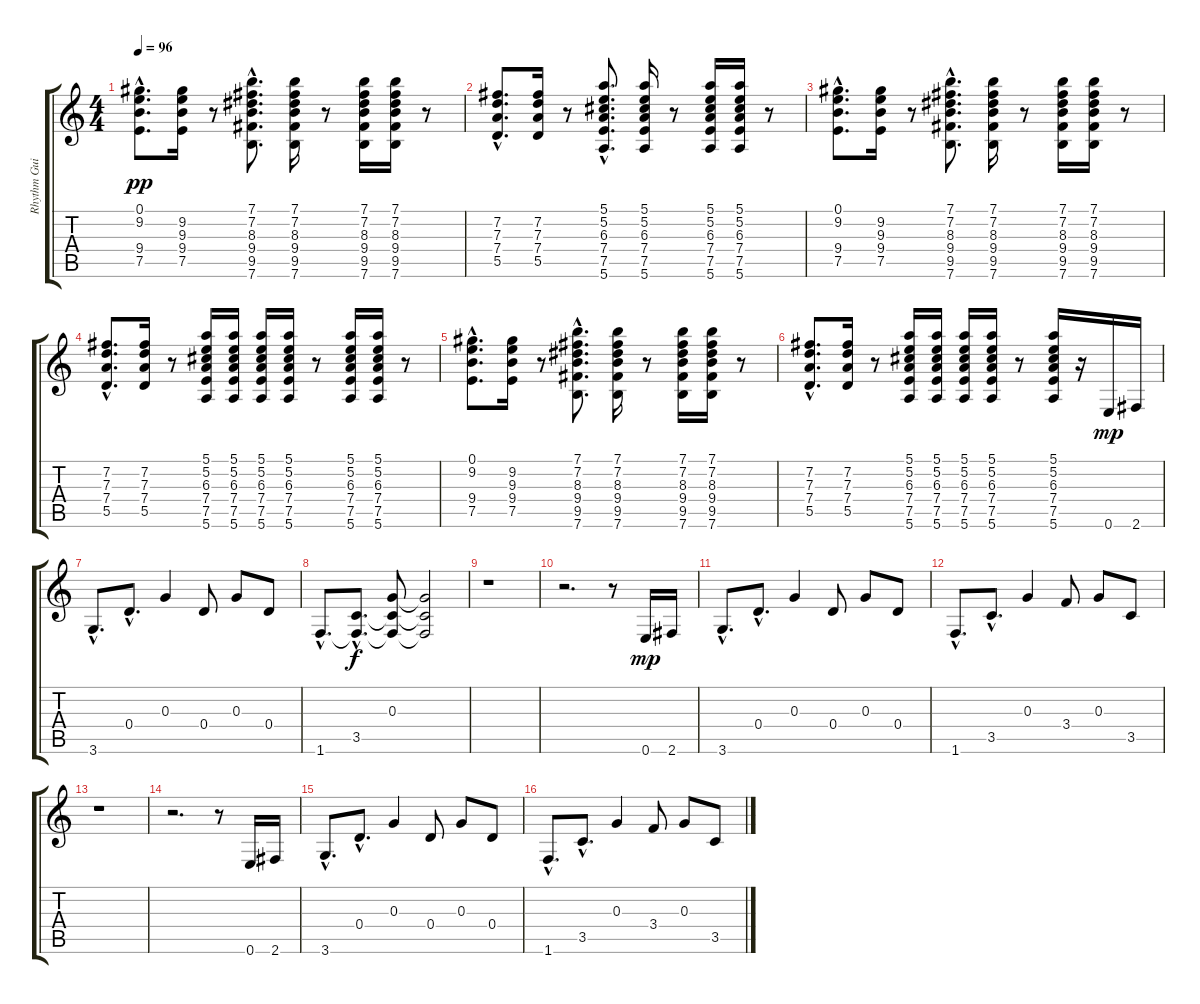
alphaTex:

\track ("Rhythm Guitar" "Rhythm Gui") {instrument electricguitarclean}
\staff {score tabs}
\tuning (E4 B3 G3 D3 A2 E2) {hide}
\ts (4 4)
\tempo 96
\clef g2
\ks c
(0.1{hac} 9.2{hac} 9.4{hac} 7.5{hac}).8{d dy pp} (9.2 9.3 9.4 7.5).16 r.8 (7.1{hac} 7.2{hac} 8.3{hac} 9.4{hac} 9.5{hac} 7.6{hac}).8{d} (7.1 7.2 8.3 9.4 9.5 7.6).16 r.8 (7.1 7.2 8.3 9.4 9.5 7.6).16 (7.1 7.2 8.3 9.4 9.5 7.6).16 r.8 |
(7.2{hac} 7.3{hac} 7.4{hac} 5.5{hac}).8{d} (7.2 7.3 7.4 5.5).16 r.8 (5.1{hac} 5.2{hac} 6.3{hac} 7.4{hac} 7.5{hac} 5.6{hac}).8{d} (5.1 5.2 6.3 7.4 7.5 5.6).16 r.8 (5.1 5.2 6.3 7.4 7.5 5.6).16 (5.1 5.2 6.3 7.4 7.5 5.6).16 r.8 |
(0.1{hac} 9.2{hac} 9.4{hac} 7.5{hac}).8{d} (9.2 9.3 9.4 7.5).16 r.8 (7.1{hac} 7.2{hac} 8.3{hac} 9.4{hac} 9.5{hac} 7.6{hac}).8{d} (7.1 7.2 8.3 9.4 9.5 7.6).16 r.8 (7.1 7.2 8.3 9.4 9.5 7.6).16 (7.1 7.2 8.3 9.4 9.5 7.6).16 r.8 |
(7.2{hac} 7.3{hac} 7.4{hac} 5.5{hac}).8{d} (7.2 7.3 7.4 5.5).16 r.8 (5.1 5.2 6.3 7.4 7.5 5.6).16 (5.1 5.2 6.3 7.4 7.5 5.6).16 (5.1 5.2 6.3 7.4 7.5 5.6).16 (5.1 5.2 6.3 7.4 7.5 5.6).16 r.8 (5.1 5.2 6.3 7.4 7.5 5.6).16 (5.1 5.2 6.3 7.4 7.5 5.6).16 r.8 |
(0.1{hac} 9.2{hac} 9.4{hac} 7.5{hac}).8{d} (9.2 9.3 9.4 7.5).16 r.8 (7.1{hac} 7.2{hac} 8.3{hac} 9.4{hac} 9.5{hac} 7.6{hac}).8{d} (7.1 7.2 8.3 9.4 9.5 7.6).16 r.8 (7.1 7.2 8.3 9.4 9.5 7.6).16 (7.1 7.2 8.3 9.4 9.5 7.6).16 r.8 |
(7.2{hac} 7.3{hac} 7.4{hac} 5.5{hac}).8{d} (7.2 7.3 7.4 5.5).16 r.8 (5.1 5.2 6.3 7.4 7.5 5.6).16 (5.1 5.2 6.3 7.4 7.5 5.6).16 (5.1 5.2 6.3 7.4 7.5 5.6).16 (5.1 5.2 6.3 7.4 7.5 5.6).16 r.8 (5.1 5.2 6.3 7.4 7.5 5.6).16 r.16 0.6.16{dy mp} 2.6.16 |
3.6{hac}.8{d} 0.4{hac}.8{d} 0.3.4 0.4.8 0.3.8 0.4.8 |
1.6{hac}.8{d} (3.5{hac} 1.6{hac t}).8{d dy f} (0.3 3.5{t} 1.6{t}).8 (0.3{t} 3.5{t} 1.6{t}).2 |
r.1 |
r.2{d} r.8 0.6.16{dy mp} 2.6.16 |
3.6{hac}.8{d} 0.4{hac}.8{d} 0.3.4 0.4.8 0.3.8 0.4.8 |
1.6{hac}.8{d} 3.5{hac}.8{d} 0.3.4 3.4.8 0.3.8 3.5.8 |
r.1 |
r.2{d} r.8 0.6.16 2.6.16 |
3.6{hac}.8{d} 0.4{hac}.8{d} 0.3.4 0.4.8 0.3.8 0.4.8 |
1.6{hac}.8{d} 3.5{hac}.8{d} 0.3.4 3.4.8 0.3.8 3.5.8
